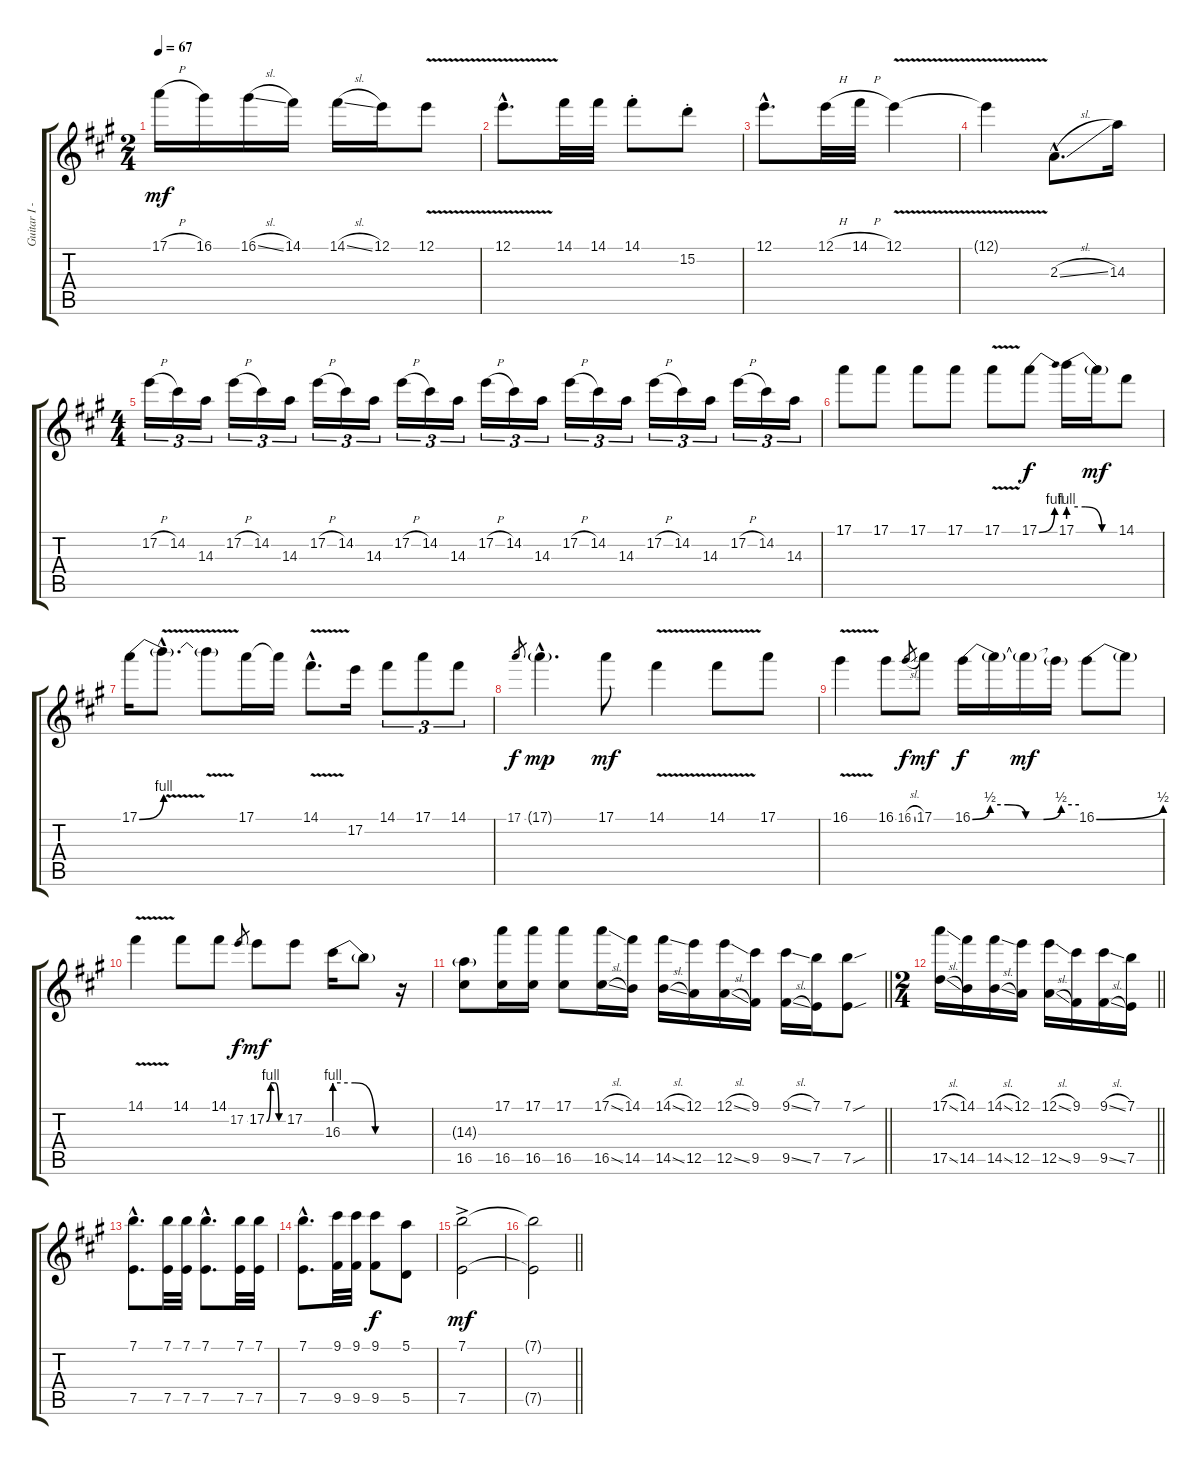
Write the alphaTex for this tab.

\track ("Guitar I - Eric Clapton " "Guitar I -") {instrument distortionguitar}
\staff {score tabs}
\tuning (E4 B3 G3 D3 A2 E2) {hide}
\ts (2 4)
\tempo 67
\clef g2
\ks a
17.1{h}.16{dy mf} 16.1.16 16.1{sl}.16 14.1.16 14.1{sl}.16 12.1.16 12.1{v}.8 |
12.1{v hac}.8{d} 14.1.32 14.1.32 14.1{st}.8 15.2{st}.8 |
12.1{hac}.8{d} 12.1{h}.32 14.1{h}.32 12.1{v}.4 |
12.1{v t}.4 2.3{sl hac}.8{d} 14.3.16 |
\ts (4 4)
17.2{h}.16{tu (3 2)} 14.2.16{tu (3 2)} 14.3.16{tu (3 2)} 17.2{h}.16{tu (3 2)} 14.2.16{tu (3 2)} 14.3.16{tu (3 2)} 17.2{h}.16{tu (3 2)} 14.2.16{tu (3 2)} 14.3.16{tu (3 2)} 17.2{h}.16{tu (3 2)} 14.2.16{tu (3 2)} 14.3.16{tu (3 2)} 17.2{h}.16{tu (3 2)} 14.2.16{tu (3 2)} 14.3.16{tu (3 2)} 17.2{h}.16{tu (3 2)} 14.2.16{tu (3 2)} 14.3.16{tu (3 2)} 17.2{h}.16{tu (3 2)} 14.2.16{tu (3 2)} 14.3.16{tu (3 2)} 17.2{h}.16{tu (3 2)} 14.2.16{tu (3 2)} 14.3.16{tu (3 2)} |
17.1.8 17.1.8 17.1.8 17.1.8 17.1{v}.8 17.1{be (bend 0 0 60 4)}.8{dy f} 17.1{be (custom 0 4 20 4 40 0 60 0)}.16 17.1{t}.16{dy mf} 14.1.8 |
17.1{be (bend 0 0 60 4)}.16 17.1{v hac t}.8{d} 17.1{t}.8 17.1.16 17.1{t}.16 14.1{v hac}.8{d} 17.2.16 14.1.8{tu (3 2)} 17.1.8{tu (3 2)} 14.1.8{tu (3 2)} |
17.1.8{gr dy f} 17.1{g hac}.4{d dy mp} 17.1.8{dy mf} 14.1{v}.4 14.1{v}.8 17.1.8 |
16.1{v}.4 16.1.8 16.1{sl}.8{gr dy f} 17.1.8{dy mf} 16.1{be (custom 0 0 10 2 20 2 30 0 40 0 50 2 60 2)}.16{dy f} 16.1{t}.16 16.1{t}.16{dy mf} 16.1{t}.16 16.1{be (bend 0 0 60 2)}.8 16.1{t}.8 |
14.1{v}.4 14.1.8 14.1.8 17.2.8{gr dy f} 17.2{be (custom 0 0 15 4 30 4 45 0 60 0)}.8{dy mf} 17.2.8 16.3{be (custom 0 4 20 4 40 0 60 0)}.16 16.3{t}.8 r.16 |
\barLineRight lightlight
(14.3{g} 16.5).8 (17.1 16.5).16 (17.1 16.5).16 (17.1 16.5).8 (17.1{sl} 16.5{sl}).16 (14.1 14.5).16 (14.1{sl} 14.5{sl}).16 (12.1 12.5).16 (12.1{sl} 12.5{sl}).16 (9.1 9.5).16 (9.1{sl} 9.5{sl}).16 (7.1 7.5).16 (7.1{sou} 7.5{sou}).8 |
\ts (2 4)
\barLineRight lightlight
(17.1{sl} 17.5{sl}).16 (14.1 14.5).16 (14.1{sl} 14.5{sl}).16 (12.1 12.5).16 (12.1{sl} 12.5{sl}).16 (9.1 9.5).16 (9.1{sl} 9.5{sl}).16 (7.1 7.5).16 |
(7.1{hac} 7.5{hac}).8{d} (7.1 7.5).32 (7.1 7.5).32 (7.1{hac} 7.5{hac}).8{d} (7.1 7.5).32 (7.1 7.5).32 |
(7.1{hac} 7.5{hac}).8{d} (9.1 9.5).32 (9.1 9.5).32 (9.1 9.5).8{dy f} (5.1 5.5).8 |
(7.1{ac} 7.5{ac}).2{dy mf} |
\barLineRight lightlight
(7.1{t} 7.5{t}).2
